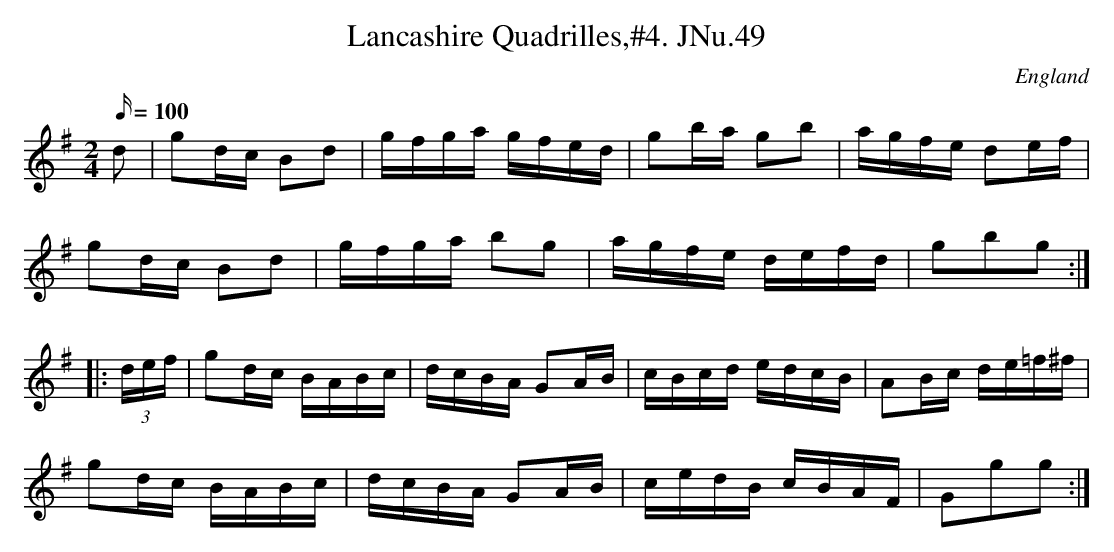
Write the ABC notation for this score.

X:1
T:Lancashire Quadrilles,#4. JNu.49
M:2/4
L:1/16
Q:100
O:England
K:G
d2|g2dc B2d2|gfga gfed|g2ba g2b2|agfe d2ef|!
g2dc B2d2|gfga b2g2|agfe defd|g2b2g2::!
(3def|g2dc BABc|dcBA G2AB|cBcd edcB|A2Bc de=f^f|!
g2dc BABc|dcBA G2AB|cedB cBAF|G2g2g2:|]
